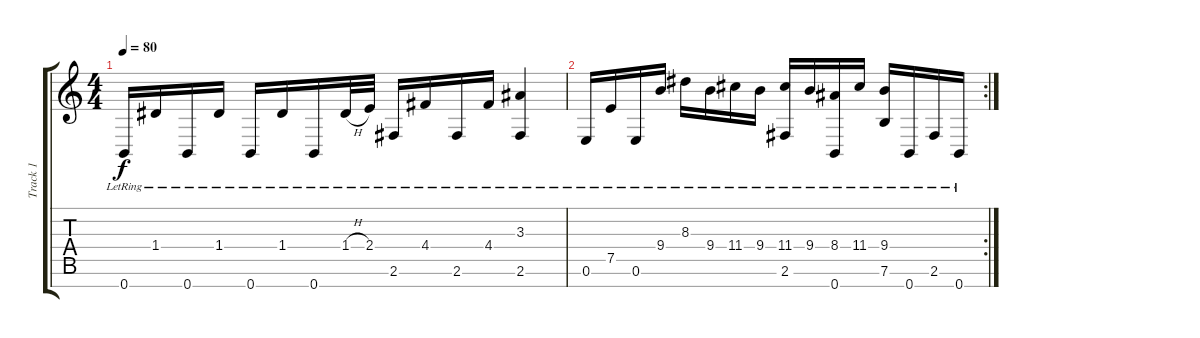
\track ("Track 1" "Track 1") {instrument acousticguitarsteel}
\staff {score tabs}
\tuning (E4 B3 G3 D3 A2 E2 B1) {hide}
\ts (4 4)
\tempo 80
\clef g2
\ks c
0.7{lr}.16{dy f} 1.4{lr}.16 0.7{lr}.16 1.4{lr}.16 0.7{lr}.16 1.4{lr}.16 0.7{lr}.16 1.4{h lr}.32 2.4{lr}.32 2.6{lr}.16 4.4{lr}.16 2.6{lr}.16 4.4{lr}.16 (3.3 2.6{lr}).4 |
\rc 2
0.6{lr}.16 7.5{lr}.16 0.6{lr}.16 9.4{lr}.16 8.3{lr}.16 9.4{lr}.16 11.4{lr}.16 9.4{lr}.16 (11.4{lr} 2.6{lr}).16 9.4{lr}.16 (8.4{lr} 0.7{lr}).16 11.4{lr}.16 (9.4{lr} 7.6{lr}).16 0.7{lr}.16 2.6{lr}.16 0.7{lr}.16
